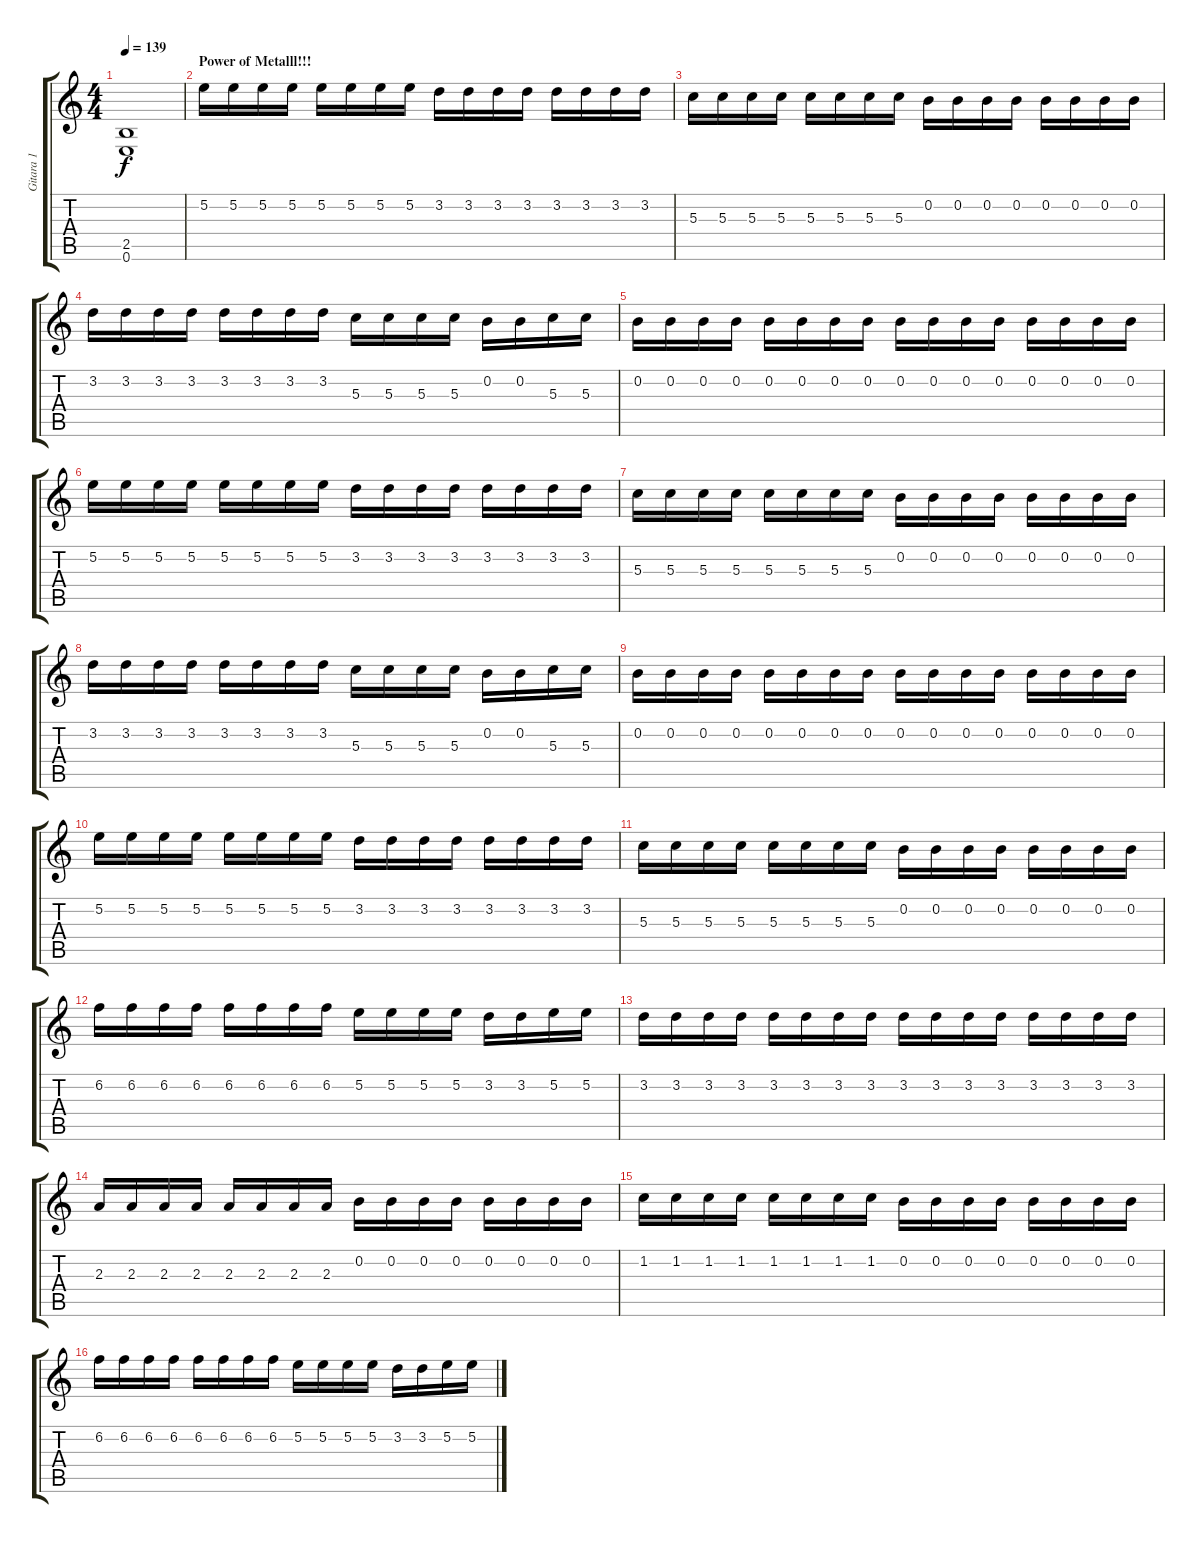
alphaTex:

\track ("Gitara 1" "Gitara 1") {instrument distortionguitar}
\staff {score tabs}
\tuning (E4 B3 G3 D3 A2 E2) {hide}
\ts (4 4)
\tempo 139
\clef g2
\ks c
(2.5 0.6).1{dy f} |
\section ("" "Power of Metalll!!!")
5.2.16 5.2.16 5.2.16 5.2.16 5.2.16 5.2.16 5.2.16 5.2.16 3.2.16 3.2.16 3.2.16 3.2.16 3.2.16 3.2.16 3.2.16 3.2.16 |
5.3.16 5.3.16 5.3.16 5.3.16 5.3.16 5.3.16 5.3.16 5.3.16 0.2.16 0.2.16 0.2.16 0.2.16 0.2.16 0.2.16 0.2.16 0.2.16 |
3.2.16 3.2.16 3.2.16 3.2.16 3.2.16 3.2.16 3.2.16 3.2.16 5.3.16 5.3.16 5.3.16 5.3.16 0.2.16 0.2.16 5.3.16 5.3.16 |
0.2.16 0.2.16 0.2.16 0.2.16 0.2.16 0.2.16 0.2.16 0.2.16 0.2.16 0.2.16 0.2.16 0.2.16 0.2.16 0.2.16 0.2.16 0.2.16 |
5.2.16 5.2.16 5.2.16 5.2.16 5.2.16 5.2.16 5.2.16 5.2.16 3.2.16 3.2.16 3.2.16 3.2.16 3.2.16 3.2.16 3.2.16 3.2.16 |
5.3.16 5.3.16 5.3.16 5.3.16 5.3.16 5.3.16 5.3.16 5.3.16 0.2.16 0.2.16 0.2.16 0.2.16 0.2.16 0.2.16 0.2.16 0.2.16 |
3.2.16 3.2.16 3.2.16 3.2.16 3.2.16 3.2.16 3.2.16 3.2.16 5.3.16 5.3.16 5.3.16 5.3.16 0.2.16 0.2.16 5.3.16 5.3.16 |
0.2.16 0.2.16 0.2.16 0.2.16 0.2.16 0.2.16 0.2.16 0.2.16 0.2.16 0.2.16 0.2.16 0.2.16 0.2.16 0.2.16 0.2.16 0.2.16 |
5.2.16 5.2.16 5.2.16 5.2.16 5.2.16 5.2.16 5.2.16 5.2.16 3.2.16 3.2.16 3.2.16 3.2.16 3.2.16 3.2.16 3.2.16 3.2.16 |
5.3.16 5.3.16 5.3.16 5.3.16 5.3.16 5.3.16 5.3.16 5.3.16 0.2.16 0.2.16 0.2.16 0.2.16 0.2.16 0.2.16 0.2.16 0.2.16 |
6.2.16 6.2.16 6.2.16 6.2.16 6.2.16 6.2.16 6.2.16 6.2.16 5.2.16 5.2.16 5.2.16 5.2.16 3.2.16 3.2.16 5.2.16 5.2.16 |
3.2.16 3.2.16 3.2.16 3.2.16 3.2.16 3.2.16 3.2.16 3.2.16 3.2.16 3.2.16 3.2.16 3.2.16 3.2.16 3.2.16 3.2.16 3.2.16 |
2.3.16 2.3.16 2.3.16 2.3.16 2.3.16 2.3.16 2.3.16 2.3.16 0.2.16 0.2.16 0.2.16 0.2.16 0.2.16 0.2.16 0.2.16 0.2.16 |
1.2.16 1.2.16 1.2.16 1.2.16 1.2.16 1.2.16 1.2.16 1.2.16 0.2.16 0.2.16 0.2.16 0.2.16 0.2.16 0.2.16 0.2.16 0.2.16 |
6.2.16 6.2.16 6.2.16 6.2.16 6.2.16 6.2.16 6.2.16 6.2.16 5.2.16 5.2.16 5.2.16 5.2.16 3.2.16 3.2.16 5.2.16 5.2.16
